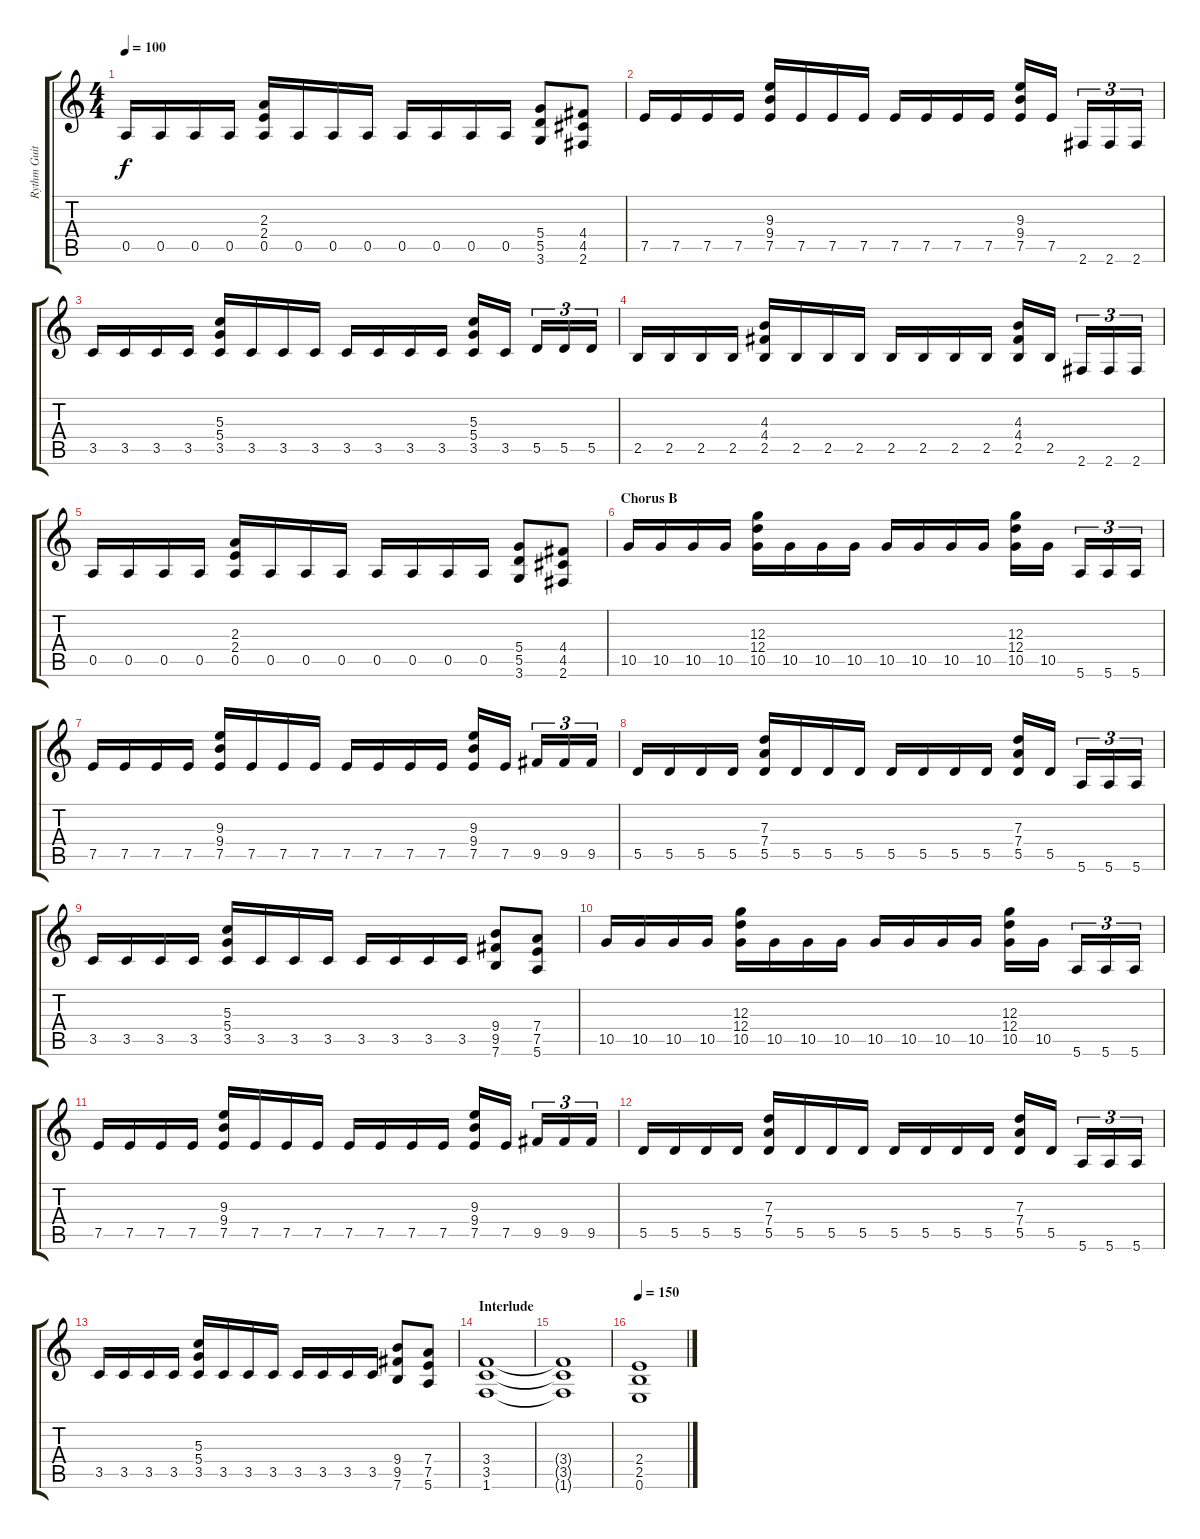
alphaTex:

\track ("Rythm Guitar" "Rythm Guit") {instrument distortionguitar}
\staff {score tabs}
\tuning (E4 B3 G3 D3 A2 E2) {hide}
\ts (4 4)
\tempo 100
\clef g2
\ks c
0.5.16{dy f} 0.5.16 0.5.16 0.5.16 (2.3 2.4 0.5).16 0.5.16 0.5.16 0.5.16 0.5.16 0.5.16 0.5.16 0.5.16 (5.4 5.5 3.6).8 (4.4 4.5 2.6).8 |
7.5.16 7.5.16 7.5.16 7.5.16 (9.3 9.4 7.5).16 7.5.16 7.5.16 7.5.16 7.5.16 7.5.16 7.5.16 7.5.16 (9.3 9.4 7.5).16 7.5.16 2.6.16{tu (3 2)} 2.6.16{tu (3 2)} 2.6.16{tu (3 2)} |
3.5.16 3.5.16 3.5.16 3.5.16 (5.3 5.4 3.5).16 3.5.16 3.5.16 3.5.16 3.5.16 3.5.16 3.5.16 3.5.16 (5.3 5.4 3.5).16 3.5.16 5.5.16{tu (3 2)} 5.5.16{tu (3 2)} 5.5.16{tu (3 2)} |
2.5.16 2.5.16 2.5.16 2.5.16 (4.3 4.4 2.5).16 2.5.16 2.5.16 2.5.16 2.5.16 2.5.16 2.5.16 2.5.16 (4.3 4.4 2.5).16 2.5.16 2.6.16{tu (3 2)} 2.6.16{tu (3 2)} 2.6.16{tu (3 2)} |
0.5.16 0.5.16 0.5.16 0.5.16 (2.3 2.4 0.5).16 0.5.16 0.5.16 0.5.16 0.5.16 0.5.16 0.5.16 0.5.16 (5.4 5.5 3.6).8 (4.4 4.5 2.6).8 |
\section ("" "Chorus B")
10.5.16 10.5.16 10.5.16 10.5.16 (12.3 12.4 10.5).16 10.5.16 10.5.16 10.5.16 10.5.16 10.5.16 10.5.16 10.5.16 (12.3 12.4 10.5).16 10.5.16 5.6.16{tu (3 2)} 5.6.16{tu (3 2)} 5.6.16{tu (3 2)} |
7.5.16 7.5.16 7.5.16 7.5.16 (9.3 9.4 7.5).16 7.5.16 7.5.16 7.5.16 7.5.16 7.5.16 7.5.16 7.5.16 (9.3 9.4 7.5).16 7.5.16 9.5.16{tu (3 2)} 9.5.16{tu (3 2)} 9.5.16{tu (3 2)} |
5.5.16 5.5.16 5.5.16 5.5.16 (7.3 7.4 5.5).16 5.5.16 5.5.16 5.5.16 5.5.16 5.5.16 5.5.16 5.5.16 (7.3 7.4 5.5).16 5.5.16 5.6.16{tu (3 2)} 5.6.16{tu (3 2)} 5.6.16{tu (3 2)} |
3.5.16 3.5.16 3.5.16 3.5.16 (5.3 5.4 3.5).16 3.5.16 3.5.16 3.5.16 3.5.16 3.5.16 3.5.16 3.5.16 (9.4 9.5 7.6).8 (7.4 7.5 5.6).8 |
10.5.16 10.5.16 10.5.16 10.5.16 (12.3 12.4 10.5).16 10.5.16 10.5.16 10.5.16 10.5.16 10.5.16 10.5.16 10.5.16 (12.3 12.4 10.5).16 10.5.16 5.6.16{tu (3 2)} 5.6.16{tu (3 2)} 5.6.16{tu (3 2)} |
7.5.16 7.5.16 7.5.16 7.5.16 (9.3 9.4 7.5).16 7.5.16 7.5.16 7.5.16 7.5.16 7.5.16 7.5.16 7.5.16 (9.3 9.4 7.5).16 7.5.16 9.5.16{tu (3 2)} 9.5.16{tu (3 2)} 9.5.16{tu (3 2)} |
5.5.16 5.5.16 5.5.16 5.5.16 (7.3 7.4 5.5).16 5.5.16 5.5.16 5.5.16 5.5.16 5.5.16 5.5.16 5.5.16 (7.3 7.4 5.5).16 5.5.16 5.6.16{tu (3 2)} 5.6.16{tu (3 2)} 5.6.16{tu (3 2)} |
3.5.16 3.5.16 3.5.16 3.5.16 (5.3 5.4 3.5).16 3.5.16 3.5.16 3.5.16 3.5.16 3.5.16 3.5.16 3.5.16 (9.4 9.5 7.6).8 (7.4 7.5 5.6).8 |
\section ("" "Interlude")
(3.4 3.5 1.6).1 |
(3.4{t} 3.5{t} 1.6{t}).1 |
\tempo 150
(2.4 2.5 0.6).1
